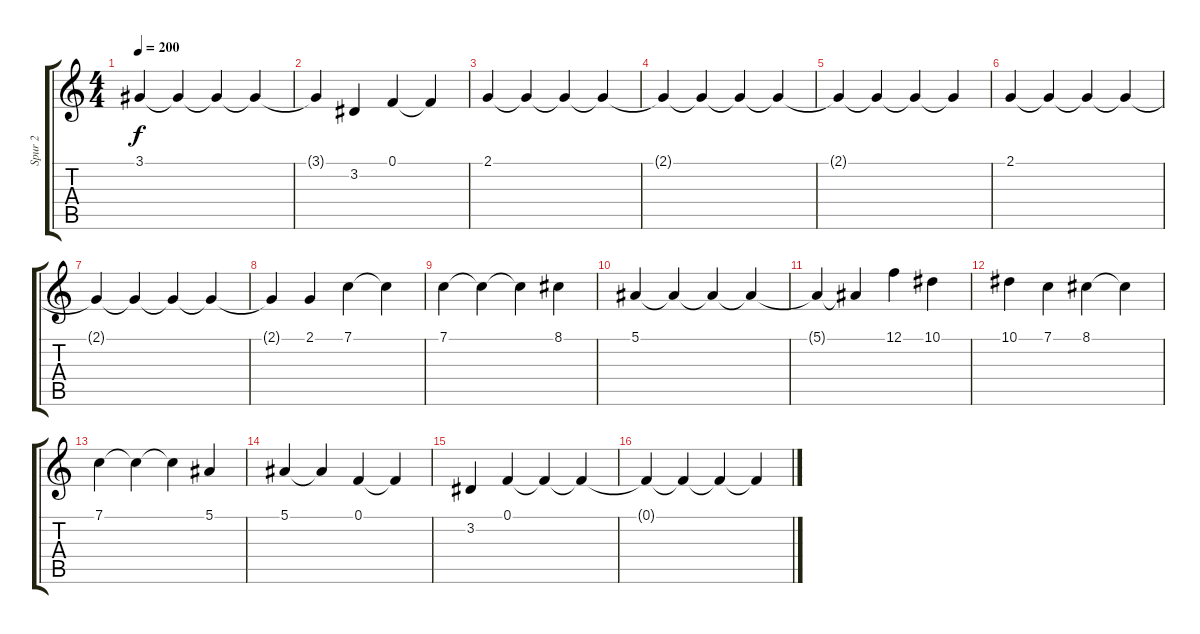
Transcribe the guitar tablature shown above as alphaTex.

\track ("Spur 2" "Spur 2") {instrument fx5brightness}
\staff {score tabs}
\tuning (F4 C4 Ab3 Eb3 Bb2 F2) {hide}
\ts (4 4)
\tempo 200
\clef g2
\ks c
3.1.4{dy f} 3.1{t}.4 3.1{t}.4 3.1{t}.4 |
3.1{t}.4 3.2.4 0.1.4 0.1{t}.4 |
2.1.4 2.1{t}.4 2.1{t}.4 2.1{t}.4 |
2.1{t}.4 2.1{t}.4 2.1{t}.4 2.1{t}.4 |
2.1{t}.4 2.1{t}.4 2.1{t}.4 2.1{t}.4 |
2.1.4 2.1{t}.4 2.1{t}.4 2.1{t}.4 |
2.1{t}.4 2.1{t}.4 2.1{t}.4 2.1{t}.4 |
2.1{t}.4 2.1.4 7.1.4 7.1{t}.4 |
7.1.4 7.1{t}.4 7.1{t}.4 8.1.4 |
5.1.4 5.1{t}.4 5.1{t}.4 5.1{t}.4 |
5.1{t}.4 5.1{t}.4 12.1.4 10.1.4 |
10.1.4 7.1.4 8.1.4 8.1{t}.4 |
7.1.4 7.1{t}.4 7.1{t}.4 5.1.4 |
5.1.4 5.1{t}.4 0.1.4 0.1{t}.4 |
3.2.4 0.1.4 0.1{t}.4 0.1{t}.4 |
0.1{t}.4 0.1{t}.4 0.1{t}.4 0.1{t}.4
